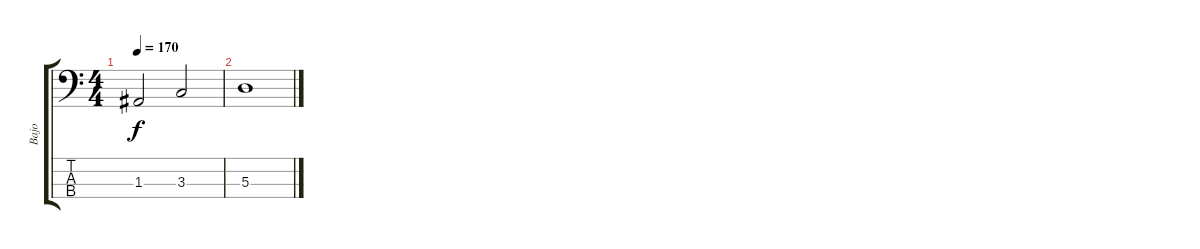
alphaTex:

\track ("Bajo" "Bajo") {instrument electricbassfinger}
\staff {score tabs}
\tuning (G2 D2 A1 E1) {hide}
\ts (4 4)
\tempo 170
\clef f4
\ks c
1.3.2{dy f} 3.3.2 |
5.3.1
